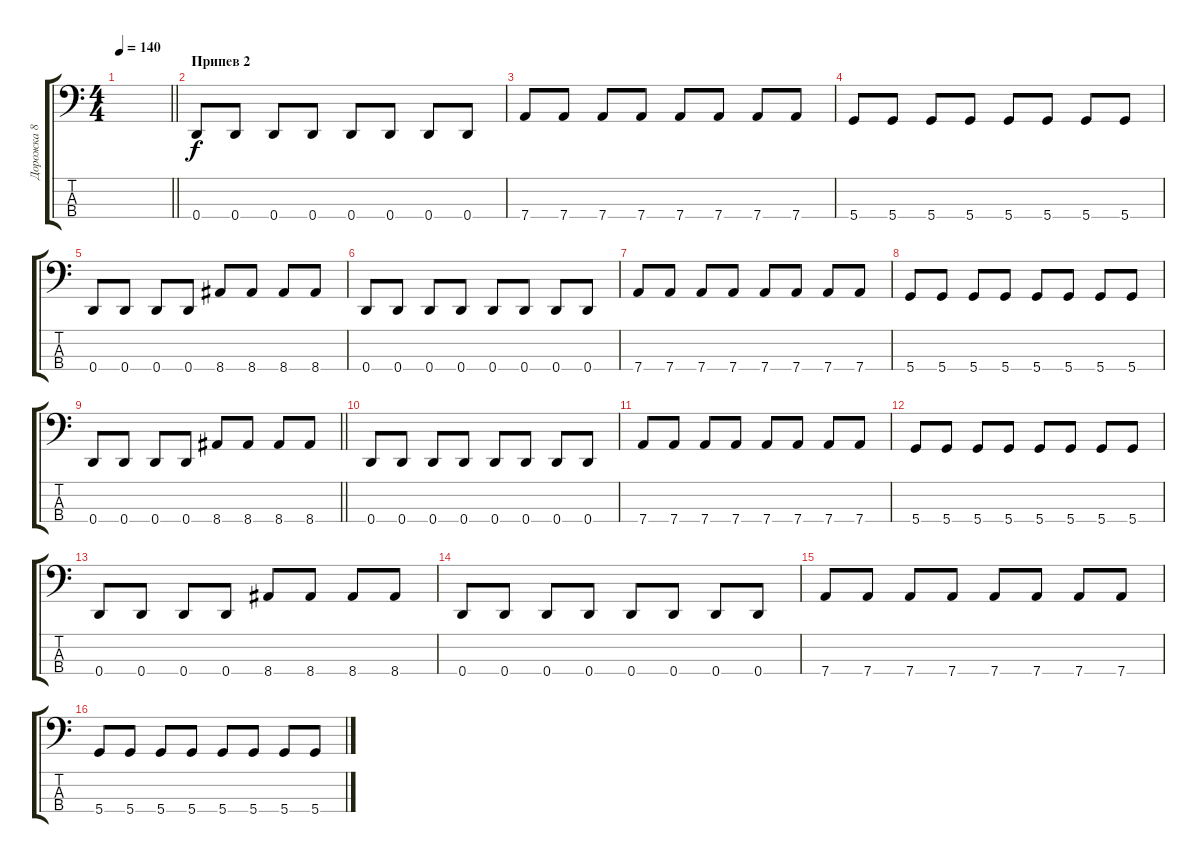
\track ("Дорожка 8" "Дорожка 8") {instrument electricbassfinger}
\staff {score tabs}
\tuning (G2 D2 A1 D1) {hide}
\ts (4 4)
\tempo 140
\clef f4
\barLineRight lightlight
\ks c
|
\section ("" "Припев 2")
0.4.8 0.4.8 0.4.8 0.4.8 0.4.8 0.4.8 0.4.8 0.4.8 |
7.4.8 7.4.8 7.4.8 7.4.8 7.4.8 7.4.8 7.4.8 7.4.8 |
5.4.8 5.4.8 5.4.8 5.4.8 5.4.8 5.4.8 5.4.8 5.4.8 |
0.4.8 0.4.8 0.4.8 0.4.8 8.4.8 8.4.8 8.4.8 8.4.8 |
0.4.8 0.4.8 0.4.8 0.4.8 0.4.8 0.4.8 0.4.8 0.4.8 |
7.4.8 7.4.8 7.4.8 7.4.8 7.4.8 7.4.8 7.4.8 7.4.8 |
5.4.8 5.4.8 5.4.8 5.4.8 5.4.8 5.4.8 5.4.8 5.4.8 |
\barLineRight lightlight
0.4.8 0.4.8 0.4.8 0.4.8 8.4.8 8.4.8 8.4.8 8.4.8 |
0.4.8 0.4.8 0.4.8 0.4.8 0.4.8 0.4.8 0.4.8 0.4.8 |
7.4.8 7.4.8 7.4.8 7.4.8 7.4.8 7.4.8 7.4.8 7.4.8 |
5.4.8 5.4.8 5.4.8 5.4.8 5.4.8 5.4.8 5.4.8 5.4.8 |
0.4.8 0.4.8 0.4.8 0.4.8 8.4.8 8.4.8 8.4.8 8.4.8 |
0.4.8 0.4.8 0.4.8 0.4.8 0.4.8 0.4.8 0.4.8 0.4.8 |
7.4.8 7.4.8 7.4.8 7.4.8 7.4.8 7.4.8 7.4.8 7.4.8 |
5.4.8 5.4.8 5.4.8 5.4.8 5.4.8 5.4.8 5.4.8 5.4.8
